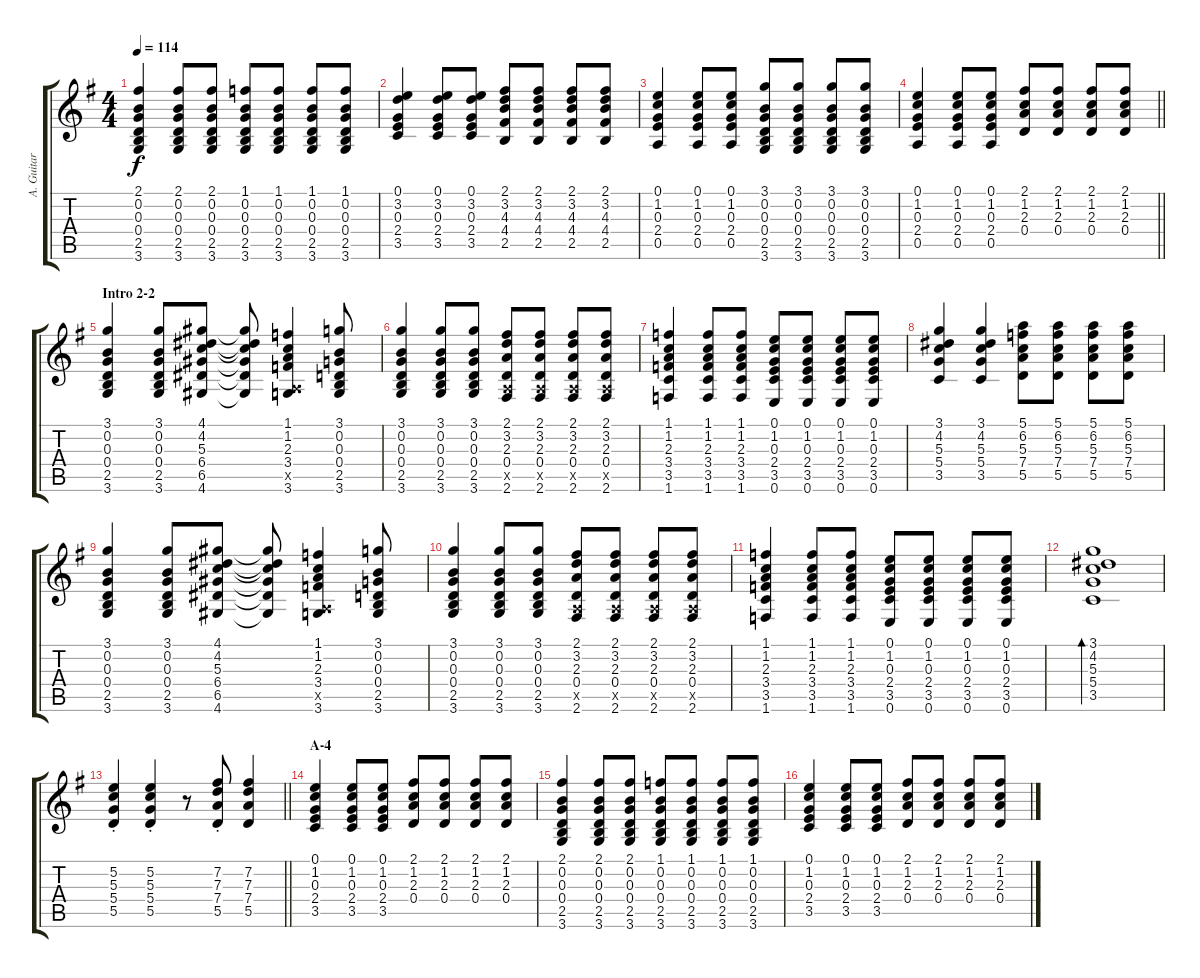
\track ("A. Guitar II" "A. Guitar ") {instrument acousticguitarsteel}
\staff {score tabs}
\tuning (E4 B3 G3 D3 A2 E2) {hide}
\ts (4 4)
\tempo 114
\clef g2
\ks g
(2.1 0.2 0.3 0.4 2.5 3.6).4{dy f} (2.1 0.2 0.3 0.4 2.5 3.6).8 (2.1 0.2 0.3 0.4 2.5 3.6).8 (1.1 0.2 0.3 0.4 2.5 3.6).8 (1.1 0.2 0.3 0.4 2.5 3.6).8 (1.1 0.2 0.3 0.4 2.5 3.6).8 (1.1 0.2 0.3 0.4 2.5 3.6).8 |
(0.1 3.2 0.3 2.4 3.5).4 (0.1 3.2 0.3 2.4 3.5).8 (0.1 3.2 0.3 2.4 3.5).8 (2.1 3.2 4.3 4.4 2.5).8 (2.1 3.2 4.3 4.4 2.5).8 (2.1 3.2 4.3 4.4 2.5).8 (2.1 3.2 4.3 4.4 2.5).8 |
(0.1 1.2 0.3 2.4 0.5).4 (0.1 1.2 0.3 2.4 0.5).8 (0.1 1.2 0.3 2.4 0.5).8 (3.1 0.2 0.3 0.4 2.5 3.6).8 (3.1 0.2 0.3 0.4 2.5 3.6).8 (3.1 0.2 0.3 0.4 2.5 3.6).8 (3.1 0.2 0.3 0.4 2.5 3.6).8 |
\barLineRight lightlight
(0.1 1.2 0.3 2.4 0.5).4 (0.1 1.2 0.3 2.4 0.5).8 (0.1 1.2 0.3 2.4 0.5).8 (2.1 1.2 2.3 0.4).8 (2.1 1.2 2.3 0.4).8 (2.1 1.2 2.3 0.4).8 (2.1 1.2 2.3 0.4).8 |
\section ("" "Intro 2-2")
(3.1 0.2 0.3 0.4 2.5 3.6).4 (3.1 0.2 0.3 0.4 2.5 3.6).8 (4.1 4.2 5.3 6.4 6.5 4.6).8 (4.1{t} 4.2{t} 5.3{t} 6.4{t} 6.5{t} 4.6{t}).8 (1.1 1.2 2.3 3.4 0.5{x} 3.6).4 (3.1 0.2 0.3 0.4 2.5 3.6).8 |
(3.1 0.2 0.3 0.4 2.5 3.6).4 (3.1 0.2 0.3 0.4 2.5 3.6).8 (3.1 0.2 0.3 0.4 2.5 3.6).8 (2.1 3.2 2.3 0.4 0.5{x} 2.6).8 (2.1 3.2 2.3 0.4 0.5{x} 2.6).8 (2.1 3.2 2.3 0.4 0.5{x} 2.6).8 (2.1 3.2 2.3 0.4 0.5{x} 2.6).8 |
(1.1 1.2 2.3 3.4 3.5 1.6).4 (1.1 1.2 2.3 3.4 3.5 1.6).8 (1.1 1.2 2.3 3.4 3.5 1.6).8 (0.1 1.2 0.3 2.4 3.5 0.6).8 (0.1 1.2 0.3 2.4 3.5 0.6).8 (0.1 1.2 0.3 2.4 3.5 0.6).8 (0.1 1.2 0.3 2.4 3.5 0.6).8 |
(3.1 4.2 5.3 5.4 3.5).4 (3.1 4.2 5.3 5.4 3.5).4 (5.1 6.2 5.3 7.4 5.5).8 (5.1 6.2 5.3 7.4 5.5).8 (5.1 6.2 5.3 7.4 5.5).8 (5.1 6.2 5.3 7.4 5.5).8 |
(3.1 0.2 0.3 0.4 2.5 3.6).4 (3.1 0.2 0.3 0.4 2.5 3.6).8 (4.1 4.2 5.3 6.4 6.5 4.6).8 (4.1{t} 4.2{t} 5.3{t} 6.4{t} 6.5{t} 4.6{t}).8 (1.1 1.2 2.3 3.4 0.5{x} 3.6).4 (3.1 0.2 0.3 0.4 2.5 3.6).8 |
(3.1 0.2 0.3 0.4 2.5 3.6).4 (3.1 0.2 0.3 0.4 2.5 3.6).8 (3.1 0.2 0.3 0.4 2.5 3.6).8 (2.1 3.2 2.3 0.4 0.5{x} 2.6).8 (2.1 3.2 2.3 0.4 0.5{x} 2.6).8 (2.1 3.2 2.3 0.4 0.5{x} 2.6).8 (2.1 3.2 2.3 0.4 0.5{x} 2.6).8 |
(1.1 1.2 2.3 3.4 3.5 1.6).4 (1.1 1.2 2.3 3.4 3.5 1.6).8 (1.1 1.2 2.3 3.4 3.5 1.6).8 (0.1 1.2 0.3 2.4 3.5 0.6).8 (0.1 1.2 0.3 2.4 3.5 0.6).8 (0.1 1.2 0.3 2.4 3.5 0.6).8 (0.1 1.2 0.3 2.4 3.5 0.6).8 |
(3.1 4.2 5.3 5.4 3.5).1{bd 120} |
\barLineRight lightlight
(5.2{st} 5.3{st} 5.4{st} 5.5{st}).4 (5.2{st} 5.3{st} 5.4{st} 5.5{st}).4 r.8 (7.2{st} 7.3{st} 7.4{st} 5.5{st}).8 (7.2 7.3 7.4 5.5).4 |
\section ("" "A-4")
(0.1 1.2 0.3 2.4 3.5).4 (0.1 1.2 0.3 2.4 3.5).8 (0.1 1.2 0.3 2.4 3.5).8 (2.1 1.2 2.3 0.4).8 (2.1 1.2 2.3 0.4).8 (2.1 1.2 2.3 0.4).8 (2.1 1.2 2.3 0.4).8 |
(2.1 0.2 0.3 0.4 2.5 3.6).4 (2.1 0.2 0.3 0.4 2.5 3.6).8 (2.1 0.2 0.3 0.4 2.5 3.6).8 (1.1 0.2 0.3 0.4 2.5 3.6).8 (1.1 0.2 0.3 0.4 2.5 3.6).8 (1.1 0.2 0.3 0.4 2.5 3.6).8 (1.1 0.2 0.3 0.4 2.5 3.6).8 |
(0.1 1.2 0.3 2.4 3.5).4 (0.1 1.2 0.3 2.4 3.5).8 (0.1 1.2 0.3 2.4 3.5).8 (2.1 1.2 2.3 0.4).8 (2.1 1.2 2.3 0.4).8 (2.1 1.2 2.3 0.4).8 (2.1 1.2 2.3 0.4).8
